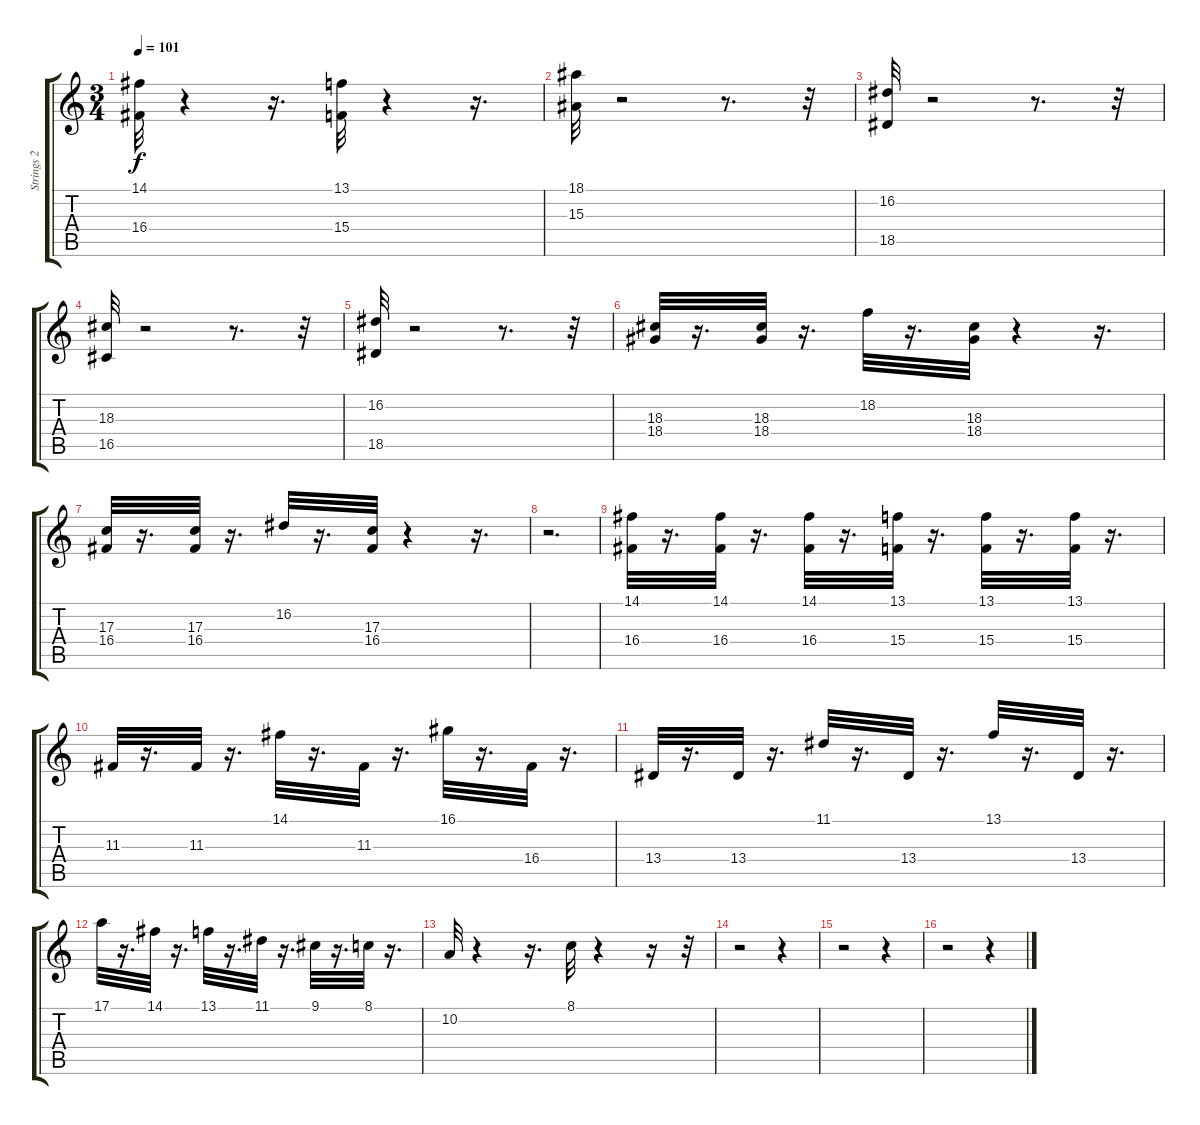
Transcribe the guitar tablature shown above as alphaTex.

\track ("Strings 2" "Strings 2") {instrument stringensemble1}
\staff {score tabs}
\tuning (E4 B3 G3 D3 A2 E2) {hide}
\ts (3 4)
\tempo 101
\clef g2
\ks c
(14.1 16.4).32{dy f} r.4 r.16{d} (13.1 15.4).32 r.4 r.16{d} |
(18.1 15.3).32 r.2 r.8{d} r.32 |
(16.2 18.5).32 r.2 r.8{d} r.32 |
(18.3 16.5).32 r.2 r.8{d} r.32 |
(16.2 18.5).32 r.2 r.8{d} r.32 |
(18.3 18.4).32 r.16{d} (18.3 18.4).32 r.16{d} 18.2.32 r.16{d} (18.3 18.4).32 r.4 r.16{d} |
(17.3 16.4).32 r.16{d} (17.3 16.4).32 r.16{d} 16.2.32 r.16{d} (17.3 16.4).32 r.4 r.16{d} |
r.2{d} |
(14.1 16.4).32 r.16{d} (14.1 16.4).32 r.16{d} (14.1 16.4).32 r.16{d} (13.1 15.4).32 r.16{d} (13.1 15.4).32 r.16{d} (13.1 15.4).32 r.16{d} |
11.3.32 r.16{d} 11.3.32 r.16{d} 14.1.32 r.16{d} 11.3.32 r.16{d} 16.1.32 r.16{d} 16.4.32 r.16{d} |
13.4.32 r.16{d} 13.4.32 r.16{d} 11.1.32 r.16{d} 13.4.32 r.16{d} 13.1.32 r.16{d} 13.4.32 r.16{d} |
17.1.32 r.16{d} 14.1.32 r.16{d} 13.1.32 r.16{d} 11.1.32 r.16{d} 9.1.32 r.16{d} 8.1.32 r.16{d} |
10.2.32 r.4 r.16{d} 8.1.32 r.4 r.16 r.32 |
r.2 r.4 |
r.2 r.4 |
r.2 r.4
